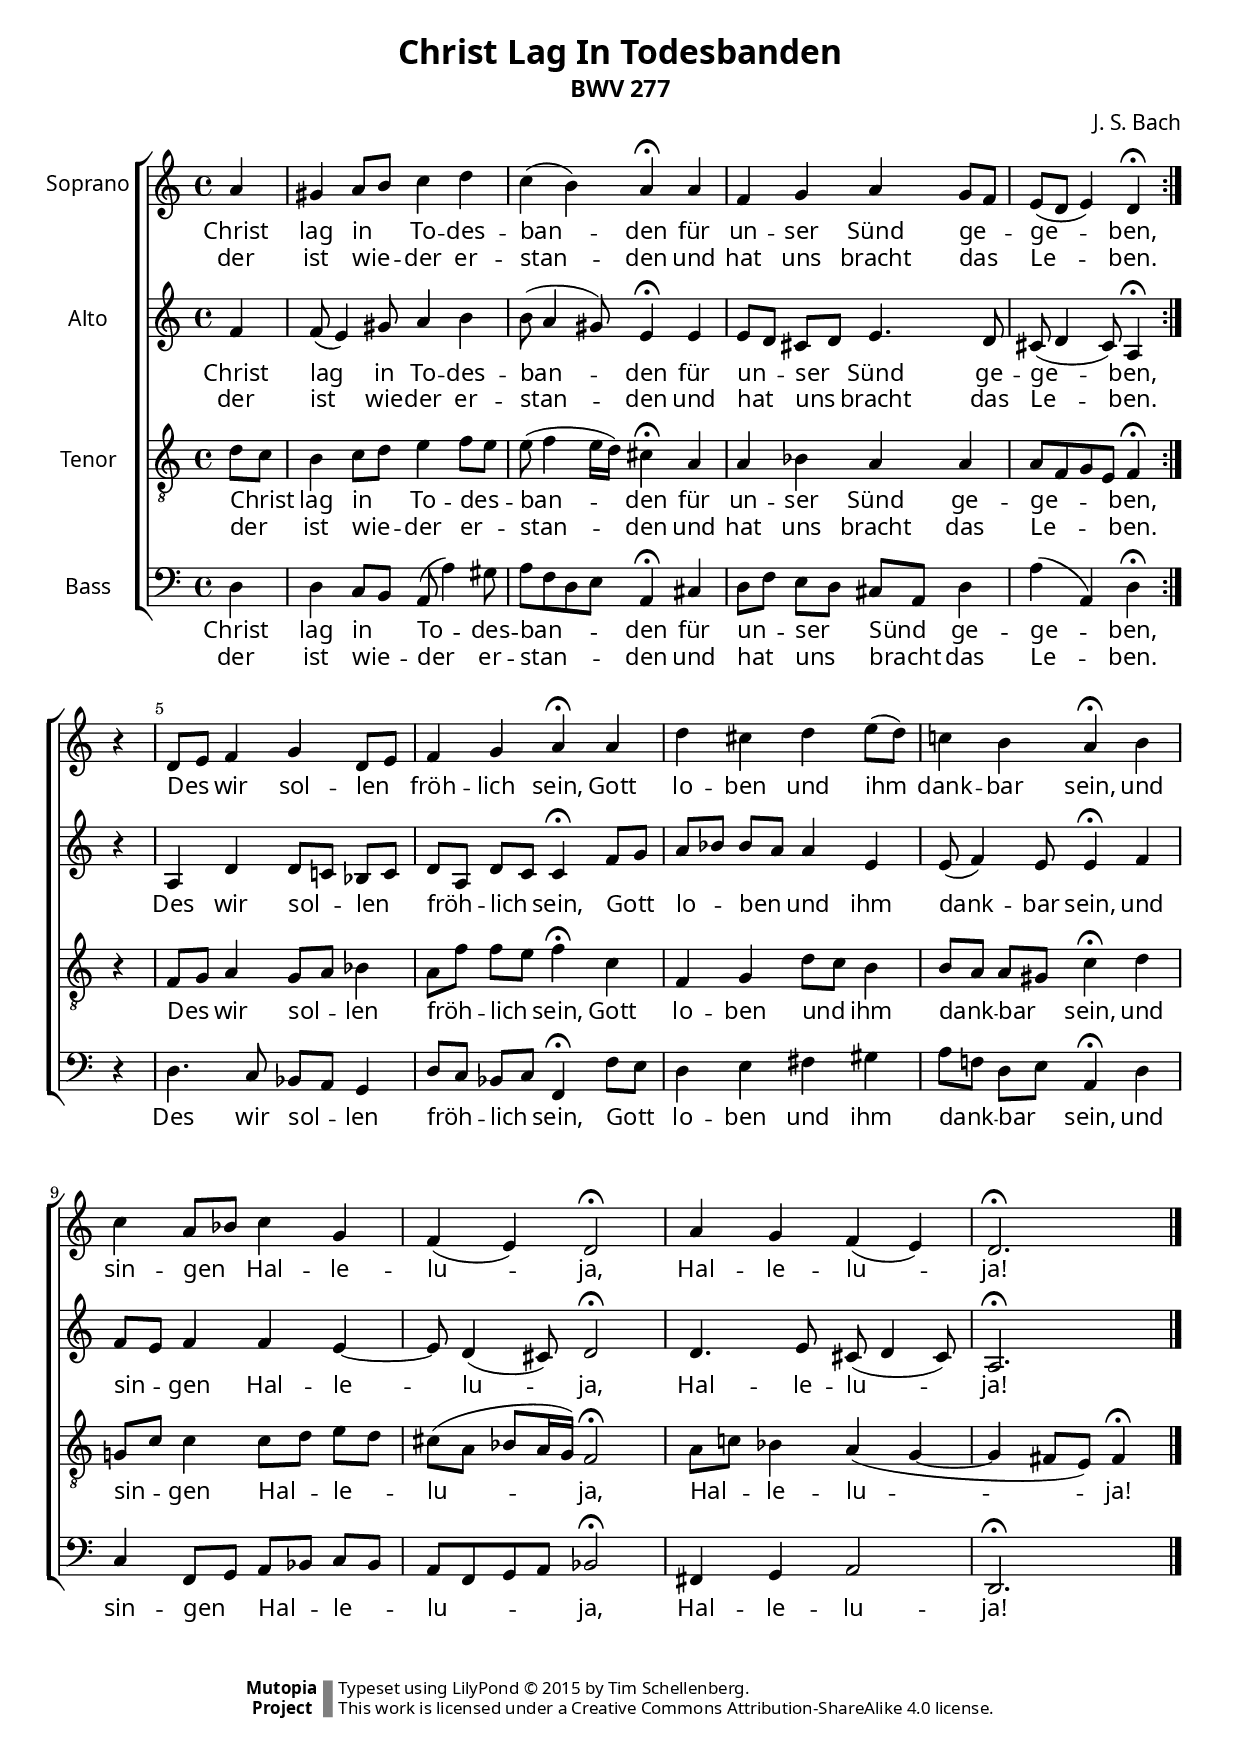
\version "2.18.0"
\language "deutsch"

% Requires Libertine Open Fonts from http://www.linuxlibertine.org/

\header {
  title = "Christ Lag In Todesbanden"
  subtitle = "BWV 277"
  composer = "J. S. Bach"
  shortcomposer = "Bach"
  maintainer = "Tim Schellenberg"
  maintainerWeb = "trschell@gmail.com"
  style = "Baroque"
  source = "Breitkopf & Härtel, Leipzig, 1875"
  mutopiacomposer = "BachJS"
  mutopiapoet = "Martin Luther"
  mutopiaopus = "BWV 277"
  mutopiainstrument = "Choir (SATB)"
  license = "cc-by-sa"
  date = "unknown"
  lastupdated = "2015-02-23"
  % footer = "Mutopia-2015/01/00-000"
  % tagline and copyright can be updated with the default
  % Mutopia tagline, this one is a candidate for a new
  % Mutopia default, but not yet decided.
  thecopyright = "Creative Commons Attribution-ShareAlike 4.0"
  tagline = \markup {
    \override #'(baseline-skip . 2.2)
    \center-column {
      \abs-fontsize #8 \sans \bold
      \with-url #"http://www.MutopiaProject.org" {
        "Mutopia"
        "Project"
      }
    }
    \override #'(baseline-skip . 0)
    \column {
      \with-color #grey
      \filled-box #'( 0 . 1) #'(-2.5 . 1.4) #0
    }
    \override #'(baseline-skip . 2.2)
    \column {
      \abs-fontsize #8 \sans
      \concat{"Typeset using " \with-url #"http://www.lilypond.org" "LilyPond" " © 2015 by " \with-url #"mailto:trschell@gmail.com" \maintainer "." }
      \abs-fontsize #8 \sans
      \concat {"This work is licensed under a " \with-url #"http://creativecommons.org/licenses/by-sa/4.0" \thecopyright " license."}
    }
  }

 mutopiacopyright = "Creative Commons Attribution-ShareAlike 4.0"
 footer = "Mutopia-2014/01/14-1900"
}

#(set-global-staff-size 18.1)


\paper {
  ragged-bottom = ##f
  ragged-last-bottom = ##f
  last-bottom-spacing #'basic-distance = 15
  myStaffSize = #18.5
  fonts = #(make-pango-font-tree
            "Linux Libertine O"
            "Linux Biolinum O"
            "Ubuntu Mono"
            (/ myStaffSize 20))
}

\layout {
  \override Staff.ClefModifier.font-name = #"Century Schoolbook L bold italic"
  \override Staff.ClefModifier.extra-offset = #'(-0.3 . 0.07)
  \override Score.BarNumber.font-name = #"Century Schoolbook L"
}

global = {
  \key a \minor
  \time 4/4
  \partial 4
  \autoBeamOff
  \accidentalStyle modern-voice
}

fe = \fermata

soprano = \relative c'' {
  \global
  \repeat volta 2 {
    a4 | gis a8[ h] c4 d | c( h) a\fe
    a4 | f g a g8[ f] | e[( d] e4) d\fe
  } \break
  r4  | \once \override Score.BarNumber.break-visibility = #all-visible
  d8[ e] f4 g d8[ e] | f4 g a\fe
  a4 | d cis d e8[( d]) | c4 h a\fe
  h4 | c a8[ b] c4 g | f( e) d2\fe |
  a'4 g f( e) | d2. \fe
  \bar "|."
}

alto = \relative c' {
  \global
  \repeat volta 2 {
    f4 | f8( e4) gis8 a4 h | h8( a4 gis8) e4\fe
    e4 | e8[ d] cis[ d] e4. d8 | cis8( d4 cis8) a4\fe
  }
  r4 | a4 d d8[ c] b[ c] | d[ a] d[ c] c4\fe
  f8[ g] | a[ b8] b8[ a8] a4 e | e8( f4) e8 e4\fe
  f4 | f8[ e] f4 f e~ | e8 d4( cis8) d2\fe |
  d4. e8 cis( d4 cis8) | a2.\fe
}

tenor = \relative c' {
  \global
  \repeat volta 2 {
    d8[ c] | h4 c8[ d] e4 f8[ e] | e8( f4 e16[ d]) cis4\fe
    a4 | a4 b a a | a8[ f g e] f4\fe
  }
  r4 | f8[ g] a4 g8[ a] b4 | a8[ f'] f[ e8] f4\fe
  c4 | f, g d'8[ c] h4 | h8[ a] a[ gis8] c4\fe
  d4 | g,8[ c] c4 c8[ d] e[ d] | cis8[( a] b8[ a16 g]) f2\fe |
  a8[ c] b4 a( g~ | g fis8[ e]) fis4\fe
}

bass = \relative c' {
  \global
  \repeat volta 2 {
    d,4 | d4 c8[ h] a( a'4) gis8 | a8[ f d e] a,4\fe
    cis4 | d8[ f] e[ d] cis[ a] d4 | a'4( a,) d\fe
  }
  r4 | d4. c8 b[ a] g4 | d'8[ c] b[ c] f,4\fe
  f'8[ e] | d4 e fis gis | a8[ f] d[ e] a,4\fe
  d4 | c f,8[ g] a[ b] c[ b] | a[ f g a] b2\fe |
  fis4 g a2 | d,2.\fe
}


text = \lyricmode {
  Christ lag in To -- des -- ban -- den für un -- ser Sünd ge -- ge -- ben,
  Des wir sol -- len fröh -- lich sein, Gott lo -- ben und ihm dank -- bar sein,
  und sin -- gen Hal -- le -- lu -- ja, Hal -- le -- lu -- ja!
}

textB = \lyricmode {
  der ist wie -- der er -- stan -- den und hat uns bracht das Le -- ben.
}


\score {
  \new ChoirStaff <<
    \new Staff \with {
      instrumentName = "Soprano"
    } { \soprano }
    \addlyrics { \text }
    \addlyrics { \textB }
    \new Staff \with {
      instrumentName = "Alto"
    } { \alto }
    \addlyrics { \text }
    \addlyrics { \textB }
    \new Staff \with {
      instrumentName = "Tenor"
    } { \clef "treble_8" \tenor }
    \addlyrics { \text }
    \addlyrics { \textB }
    \new Staff \with {
      instrumentName = "Bass"
    } { \clef "bass" \bass }
    \addlyrics { \text }
    \addlyrics { \textB }
  >>
  \layout { }
}

\score {
  \unfoldRepeats
  <<
    \soprano
    \alto
    \tenor
    \bass
  >>
  \midi {
    \set Score.midiInstrument = "oboe"
    \tempo 4 = 60
  }
}
